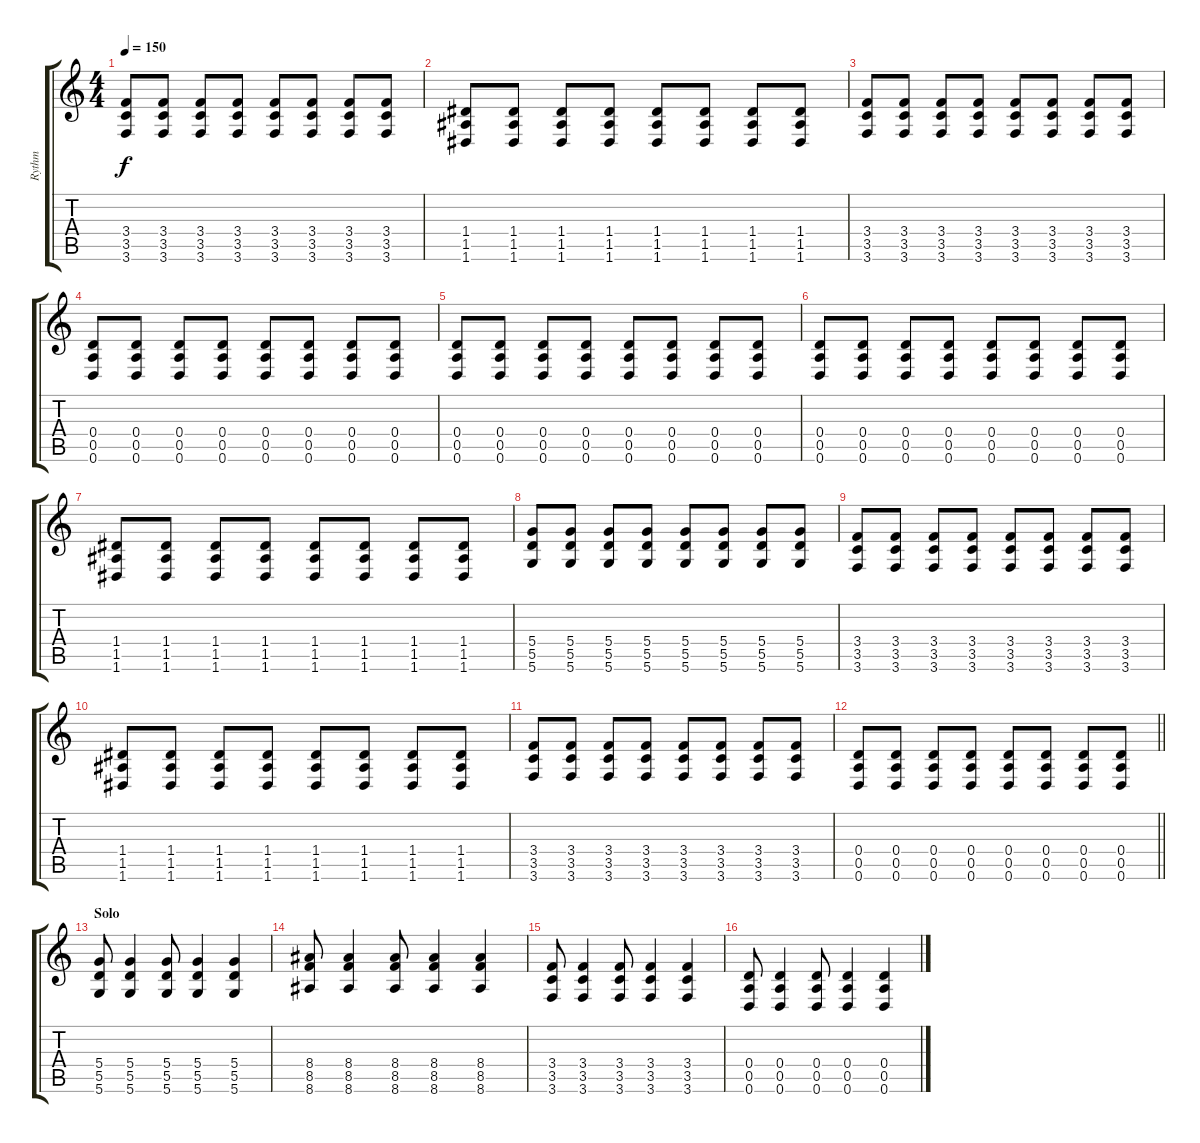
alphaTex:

\track ("Rythm" "Rythm") {instrument distortionguitar}
\staff {score tabs}
\tuning (E4 B3 G3 D3 A2 D2) {hide}
\ts (4 4)
\tempo 150
\clef g2
\ks c
(3.4 3.5 3.6).8{dy f} (3.4 3.5 3.6).8 (3.4 3.5 3.6).8 (3.4 3.5 3.6).8 (3.4 3.5 3.6).8 (3.4 3.5 3.6).8 (3.4 3.5 3.6).8 (3.4 3.5 3.6).8 |
(1.4 1.5 1.6).8 (1.4 1.5 1.6).8 (1.4 1.5 1.6).8 (1.4 1.5 1.6).8 (1.4 1.5 1.6).8 (1.4 1.5 1.6).8 (1.4 1.5 1.6).8 (1.4 1.5 1.6).8 |
(3.4 3.5 3.6).8 (3.4 3.5 3.6).8 (3.4 3.5 3.6).8 (3.4 3.5 3.6).8 (3.4 3.5 3.6).8 (3.4 3.5 3.6).8 (3.4 3.5 3.6).8 (3.4 3.5 3.6).8 |
(0.4 0.5 0.6).8 (0.4 0.5 0.6).8 (0.4 0.5 0.6).8 (0.4 0.5 0.6).8 (0.4 0.5 0.6).8 (0.4 0.5 0.6).8 (0.4 0.5 0.6).8 (0.4 0.5 0.6).8 |
(0.4 0.5 0.6).8 (0.4 0.5 0.6).8 (0.4 0.5 0.6).8 (0.4 0.5 0.6).8 (0.4 0.5 0.6).8 (0.4 0.5 0.6).8 (0.4 0.5 0.6).8 (0.4 0.5 0.6).8 |
(0.4 0.5 0.6).8 (0.4 0.5 0.6).8 (0.4 0.5 0.6).8 (0.4 0.5 0.6).8 (0.4 0.5 0.6).8 (0.4 0.5 0.6).8 (0.4 0.5 0.6).8 (0.4 0.5 0.6).8 |
(1.4 1.5 1.6).8 (1.4 1.5 1.6).8 (1.4 1.5 1.6).8 (1.4 1.5 1.6).8 (1.4 1.5 1.6).8 (1.4 1.5 1.6).8 (1.4 1.5 1.6).8 (1.4 1.5 1.6).8 |
(5.4 5.5 5.6).8 (5.4 5.5 5.6).8 (5.4 5.5 5.6).8 (5.4 5.5 5.6).8 (5.4 5.5 5.6).8 (5.4 5.5 5.6).8 (5.4 5.5 5.6).8 (5.4 5.5 5.6).8 |
(3.4 3.5 3.6).8 (3.4 3.5 3.6).8 (3.4 3.5 3.6).8 (3.4 3.5 3.6).8 (3.4 3.5 3.6).8 (3.4 3.5 3.6).8 (3.4 3.5 3.6).8 (3.4 3.5 3.6).8 |
(1.4 1.5 1.6).8 (1.4 1.5 1.6).8 (1.4 1.5 1.6).8 (1.4 1.5 1.6).8 (1.4 1.5 1.6).8 (1.4 1.5 1.6).8 (1.4 1.5 1.6).8 (1.4 1.5 1.6).8 |
(3.4 3.5 3.6).8 (3.4 3.5 3.6).8 (3.4 3.5 3.6).8 (3.4 3.5 3.6).8 (3.4 3.5 3.6).8 (3.4 3.5 3.6).8 (3.4 3.5 3.6).8 (3.4 3.5 3.6).8 |
\barLineRight lightlight
(0.4 0.5 0.6).8 (0.4 0.5 0.6).8 (0.4 0.5 0.6).8 (0.4 0.5 0.6).8 (0.4 0.5 0.6).8 (0.4 0.5 0.6).8 (0.4 0.5 0.6).8 (0.4 0.5 0.6).8 |
\section ("" "Solo")
(5.4 5.5 5.6).8 (5.4 5.5 5.6).4 (5.4 5.5 5.6).8 (5.4 5.5 5.6).4 (5.4 5.5 5.6).4 |
(8.4 8.5 8.6).8 (8.4 8.5 8.6).4 (8.4 8.5 8.6).8 (8.4 8.5 8.6).4 (8.4 8.5 8.6).4 |
(3.4 3.5 3.6).8 (3.4 3.5 3.6).4 (3.4 3.5 3.6).8 (3.4 3.5 3.6).4 (3.4 3.5 3.6).4 |
(0.4 0.5 0.6).8 (0.4 0.5 0.6).4 (0.4 0.5 0.6).8 (0.4 0.5 0.6).4 (0.4 0.5 0.6).4
